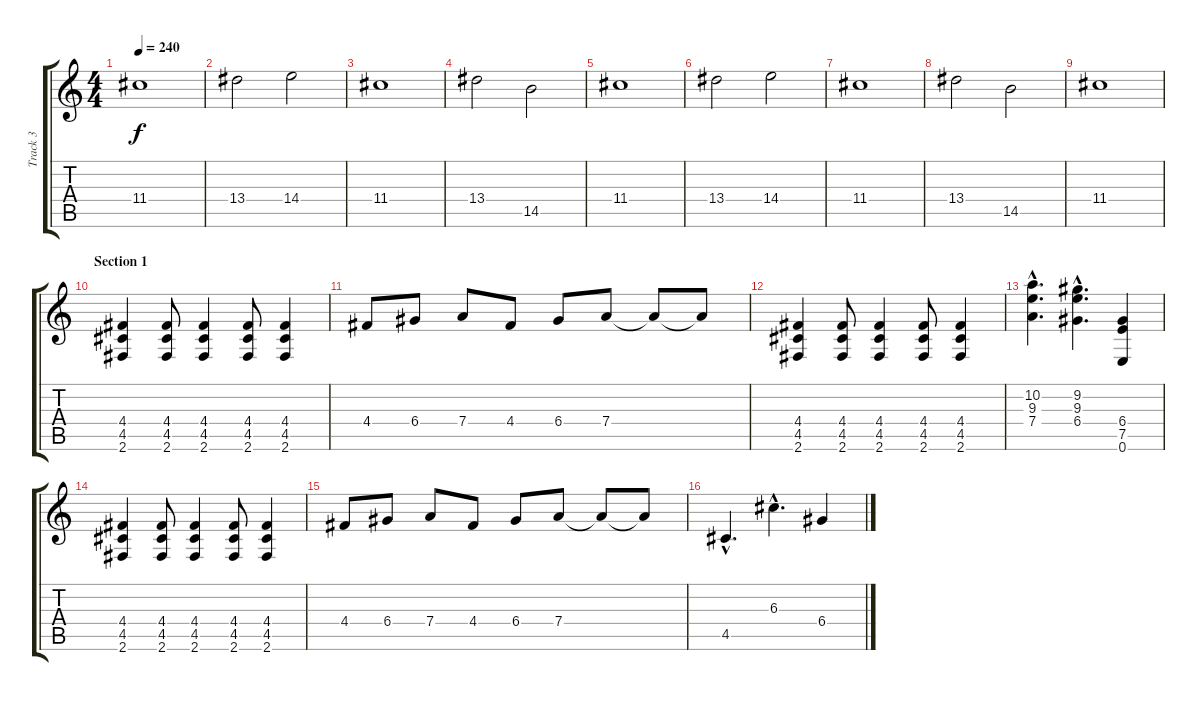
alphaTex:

\track ("Track 3" "Track 3") {instrument distortionguitar}
\staff {score tabs}
\tuning (E4 B3 G3 D3 A2 E2) {hide}
\ts (4 4)
\tempo 240
\clef g2
\ks c
11.4.1{dy f} |
13.4.2 14.4.2 |
11.4.1 |
13.4.2 14.5.2 |
11.4.1 |
13.4.2 14.4.2 |
11.4.1 |
13.4.2 14.5.2 |
11.4.1 |
\section ("" "Section 1")
(4.4 4.5 2.6).4 (4.4 4.5 2.6).8 (4.4 4.5 2.6).4 (4.4 4.5 2.6).8 (4.4 4.5 2.6).4 |
4.4.8 6.4.8 7.4.8 4.4.8 6.4.8 7.4.8 7.4{t}.8 7.4{t}.8 |
(4.4 4.5 2.6).4 (4.4 4.5 2.6).8 (4.4 4.5 2.6).4 (4.4 4.5 2.6).8 (4.4 4.5 2.6).4 |
(10.2{hac} 9.3{hac} 7.4{hac}).4{d} (9.2{hac} 9.3{hac} 6.4{hac}).4{d} (6.4 7.5 0.6).4 |
(4.4 4.5 2.6).4 (4.4 4.5 2.6).8 (4.4 4.5 2.6).4 (4.4 4.5 2.6).8 (4.4 4.5 2.6).4 |
4.4.8 6.4.8 7.4.8 4.4.8 6.4.8 7.4.8 7.4{t}.8 7.4{t}.8 |
4.5{hac}.4{d} 6.3{hac}.4{d} 6.4.4
